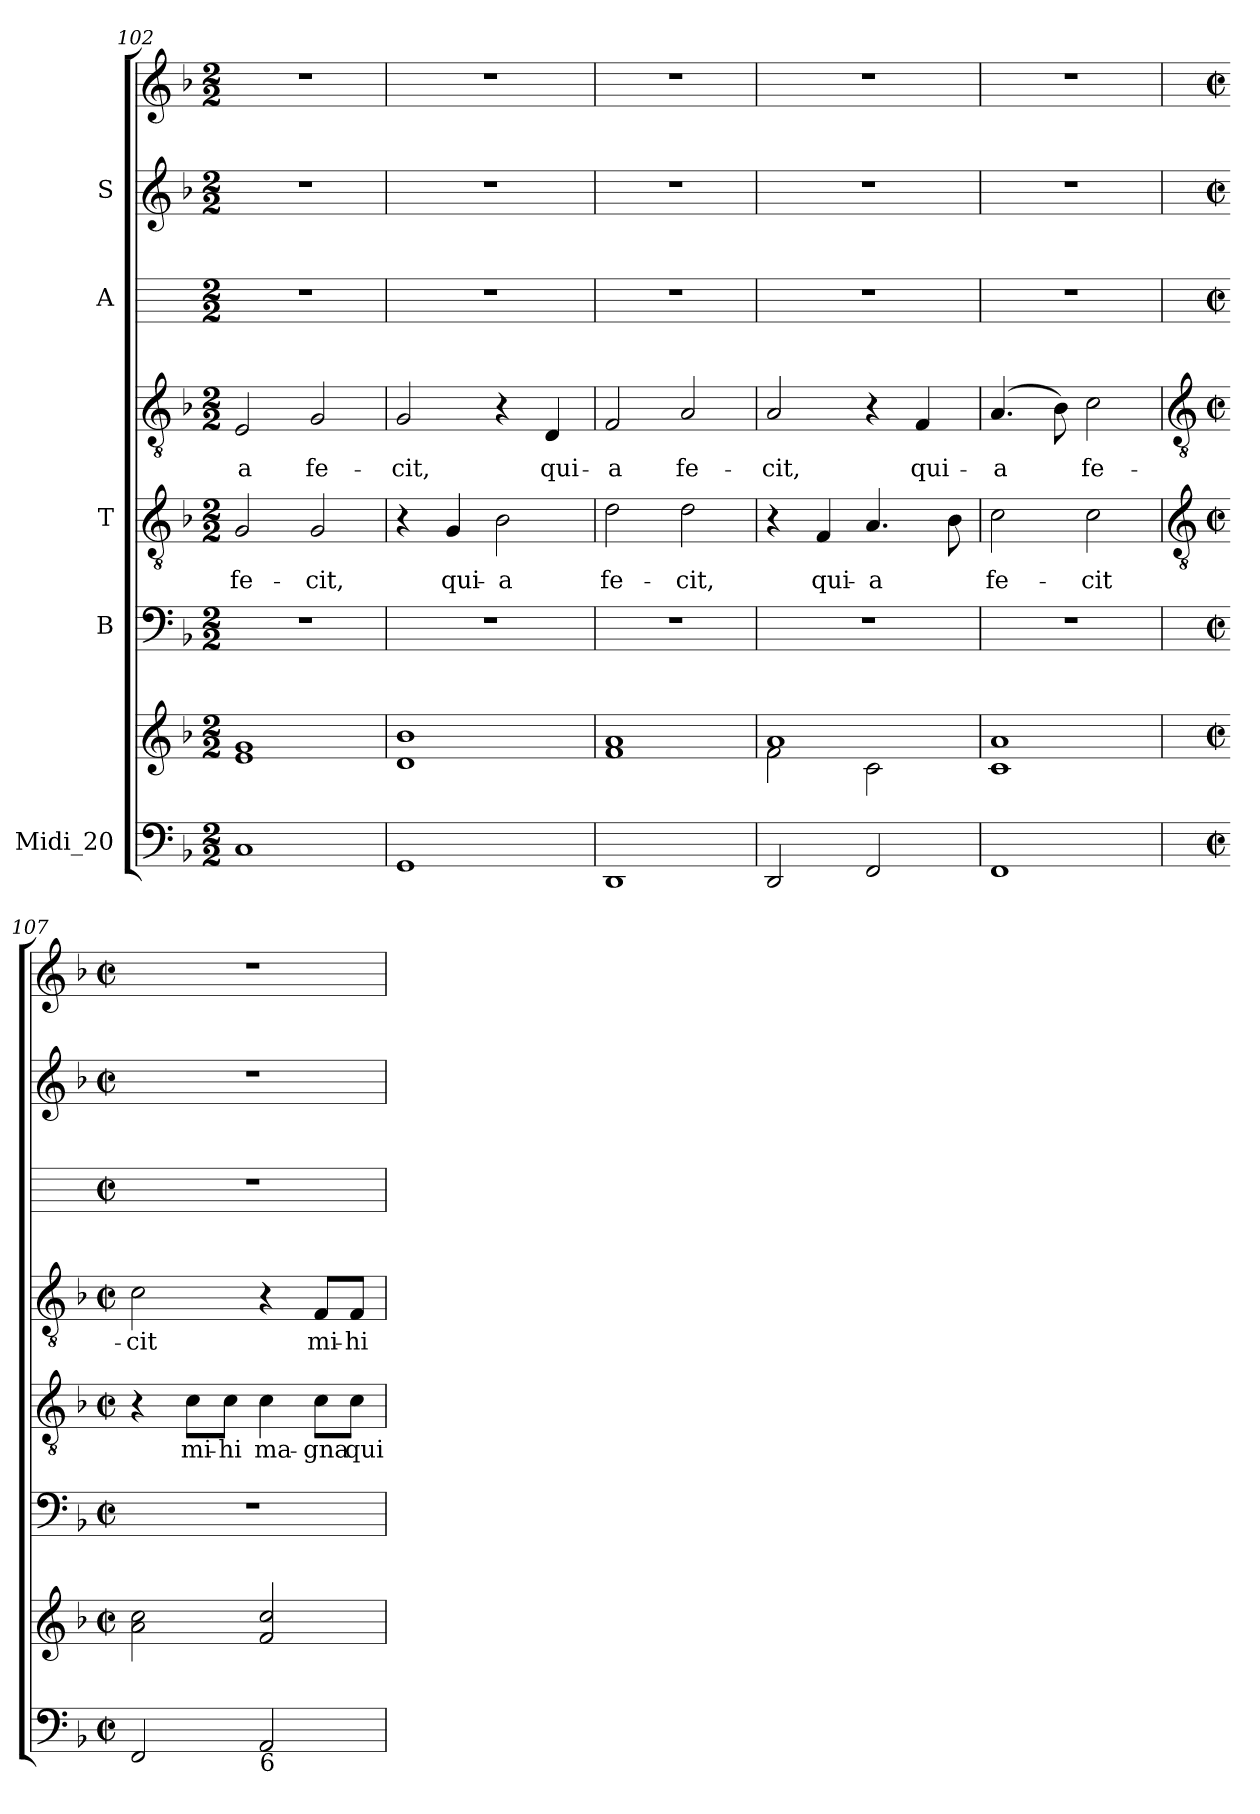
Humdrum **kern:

**kern	**kern	**kern	**kern	**text	**kern	**text	**kern	**kern	**kern
*part5	*part5	*part4	*part3	*part3	*part3	*part3	*part2	*part1	*part1
*staff8	*staff7	*staff6	*staff5	*staff5	*staff4	*staff4	*staff3	*staff2	*staff1
*I"Midi_20	*	*I"B	*I"T	*	*	*	*I"A	*I"S	*
*clefF4	*clefG2	*clefF4	*clefGv2	*	*clefGv2	*	*	*clefG2	*clefG2
*k[b-]	*k[b-]	*k[b-]	*k[b-]	*	*k[b-]	*	*	*k[b-]	*k[b-]
*F:	*F:	*F:	*F:	*	*F:	*	*	*F:	*F:
*M2/2	*M2/2	*M2/2	*M2/2	*	*M2/2	*	*M2/2	*M2/2	*M2/2
=102	=102	=102	=102	=102	=102	=102	=102	=102	=102
*	*^	*	*	*	*	*	*	*	*
!	!	!	!	!	!LO:LY:b	!	!LO:LY:b	!	!	!
1C	1e/ 1g/	1ryy	1r	2G	-fe-	2E	a	1r	1r	1r
!	!	!	!	!	!LO:LY:b	!	!LO:LY:b	!	!	!
.	.	.	.	2G	-cit,	2G	fe-	.	.	.
=103	=103	=103	=103	=103	=103	=103	=103	=103	=103	=103
!	!	!	!	!	!	!	!LO:LY:b	!	!	!
1GG	1d/ 1b-/	1ryy	1r	4r	.	2G	cit,	1r	1r	1r
!	!	!	!	!	!LO:LY:b	!	!	!	!	!
.	.	.	.	4G	-qui-	.	.	.	.	.
!	!	!	!	!	!LO:LY:b	!	!	!	!	!
.	.	.	.	2B-	-a	4r	.	.	.	.
!	!	!	!	!	!	!	!LO:LY:b	!	!	!
.	.	.	.	.	.	4D	qui-	.	.	.
=104	=104	=104	=104	=104	=104	=104	=104	=104	=104	=104
!	!	!	!	!	!LO:LY:b	!	!LO:LY:b	!	!	!
1DD	1a/	1f\	1r	2d	-fe-	2F	a	1r	1r	1r
!	!	!	!	!	!LO:LY:b	!	!LO:LY:b	!	!	!
.	.	.	.	2d	-cit,	2A	fe-	.	.	.
=105	=105	=105	=105	=105	=105	=105	=105	=105	=105	=105
!	!	!	!	!	!	!	!LO:LY:b	!	!	!
2DD	1a/	2f\	1r	4r	.	2A	cit,	1r	1r	1r
!	!	!	!	!	!LO:LY:b	!	!	!	!	!
.	.	.	.	4F	-qui-	.	.	.	.	.
!	!	!	!	!	!LO:LY:b	!	!	!	!	!
2FF	.	2c\	.	4.A	-a	4r	.	.	.	.
!	!	!	!	!	!	!	!LO:LY:b	!	!	!
.	.	.	.	.	.	4F	qui-	.	.	.
.	.	.	.	8B-	.	.	.	.	.	.
=106	=106	=106	=106	=106	=106	=106	=106	=106	=106	=106
!	!	!	!	!	!LO:LY:b	!	!LO:LY:b	!	!	!
1FF	1a/	1c\	1r	2c	-fe-	(<4.A	a	1r	1r	1r
.	.	.	.	.	.	8B-)	.	.	.	.
!	!	!	!	!	!LO:LY:b	!	!LO:LY:b	!	!	!
.	.	.	.	2c	-cit	2c	fe-	.	.	.
!!LO:LB:g=z
=107	=107	=107	=107	=107	=107	=107	=107	=107	=107	=107
*	*	*	*	*clefGv2	*	*clefGv2	*	*	*	*
*M2/2	*M2/2	*	*M2/2	*M2/2	*	*M2/2	*	*M2/2	*M2/2	*M2/2
*met(c|)	*met(c|)	*	*met(c|)	*met(c|)	*	*met(c|)	*	*met(c|)	*met(c|)	*met(c|)
!	!	!	!	!	!	!	!LO:LY:b	!	!	!
2FF	2a\ 2cc\	2ryy	1r	4r	.	2c	cit	1r	1r	1r
!	!	!	!	!	!LO:LY:b	!	!	!	!	!
.	.	.	.	8c\L	mi-	.	.	.	.	.
!	!	!	!	!	!LO:LY:b	!	!	!	!	!
.	.	.	.	8c\J	-hi	.	.	.	.	.
!LO:TX:b:t=6	!	!	!	!	!	!	!	!	!	!
!	!	!	!	!	!LO:LY:b	!	!	!	!	!
2AA	2f/ 2cc/	2ryy	.	4c	ma-	4r	.	.	.	.
!	!	!	!	!	!LO:LY:b	!	!LO:LY:b	!	!	!
.	.	.	.	8c\L	-gna	8F/L	mi-	.	.	.
!	!	!	!	!	!LO:LY:b	!	!LO:LY:b	!	!	!
.	.	.	.	8c\J	qui	8F/J	-hi	.	.	.
*	*v	*v	*	*	*	*	*	*	*	*
=	=	=	=	=	=	=	=	=	=
*-	*-	*-	*-	*-	*-	*-	*-	*-	*-
